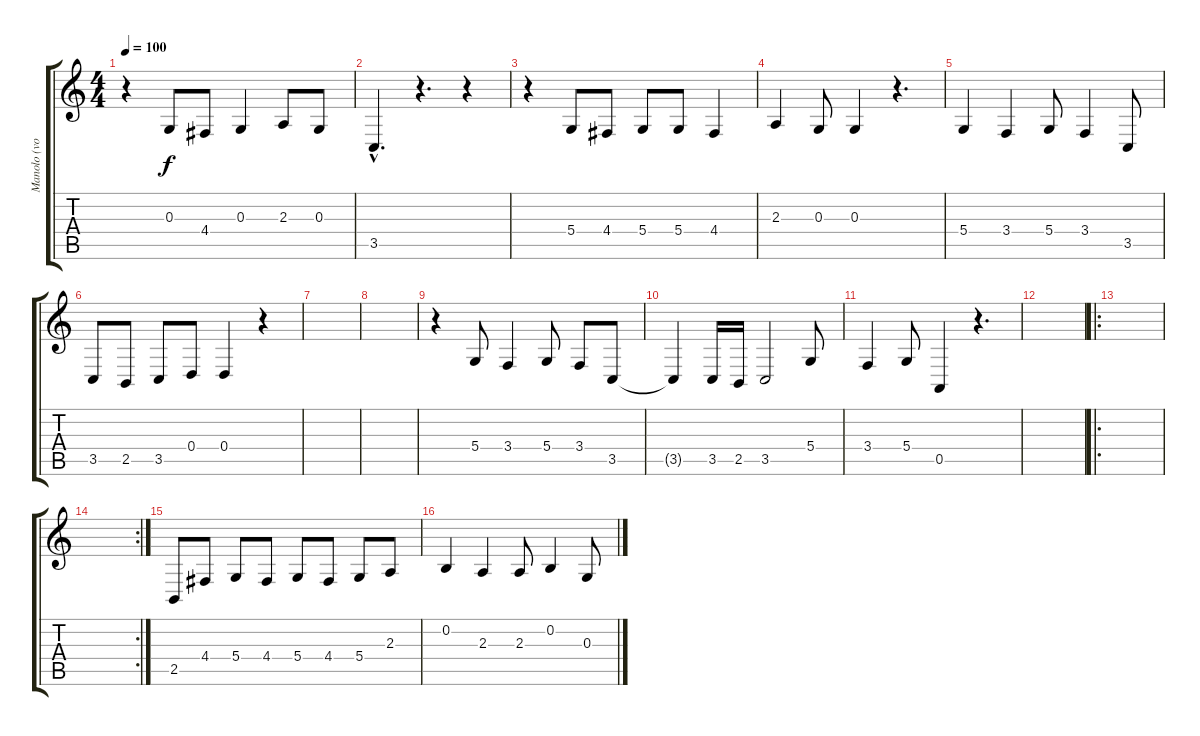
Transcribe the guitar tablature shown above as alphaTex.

\track ("Manolo (voz)" "Manolo (vo") {instrument tenorsax}
\staff {score tabs}
\tuning (E4 B3 G3 D3 A2 E2) {hide}
\ts (4 4)
\tempo 100
\clef g2
\ks c
r.4{dy f} 0.3.8 4.4.8 0.3.4 2.3.8 0.3.8 |
3.5{hac}.4{d} r.4{d} r.4 |
r.4 5.4.8 4.4.8 5.4.8 5.4.8 4.4.4 |
2.3.4 0.3.8 0.3.4 r.4{d} |
5.4.4 3.4.4 5.4.8 3.4.4 3.5.8 |
3.5.8 2.5.8 3.5.8 0.4.8 0.4.4 r.4 |
|
|
r.4 5.4.8 3.4.4 5.4.8 3.4.8 3.5.8 |
3.5{t}.4 3.5.16 2.5.16 3.5.2 5.4.8 |
3.4.4 5.4.8 0.5.4 r.4{d} |
|
\ro
|
\rc 2
|
2.5.8 4.4.8 5.4.8 4.4.8 5.4.8 4.4.8 5.4.8 2.3.8 |
0.2.4 2.3.4 2.3.8 0.2.4 0.3.8
